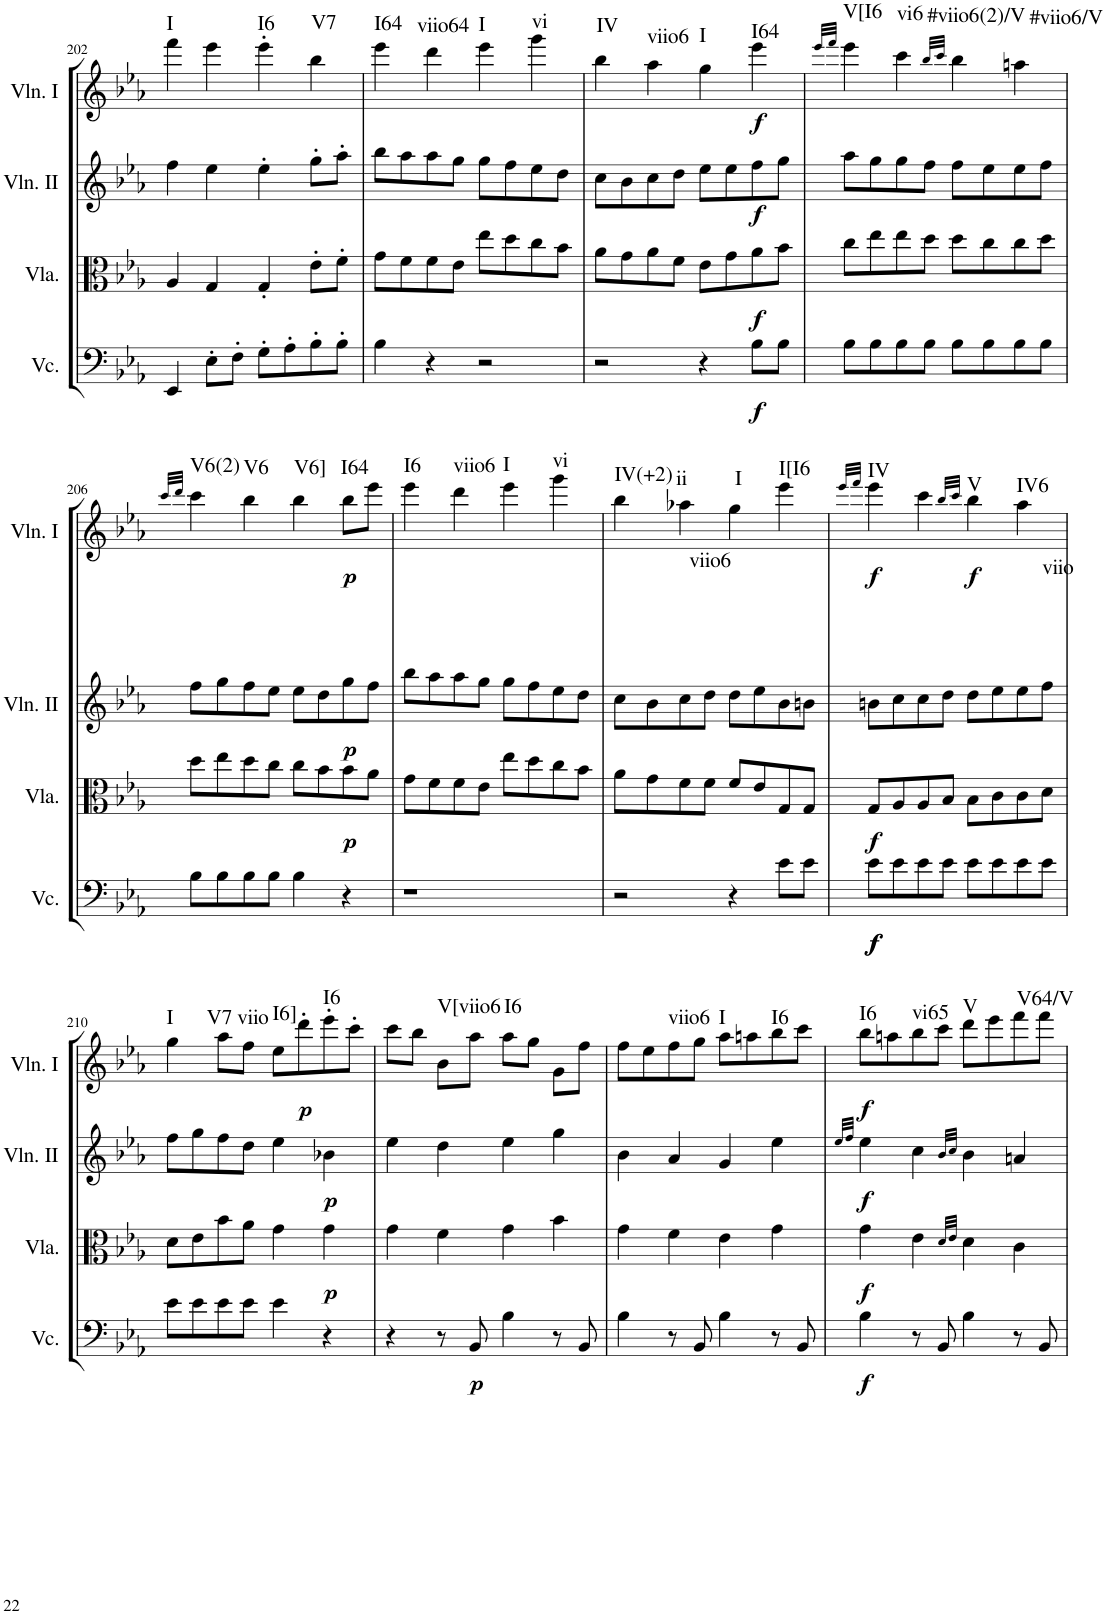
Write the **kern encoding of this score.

**kern	**dynam	**kern	**dynam	**kern	**dynam	**harte	**kern	**dynam	**harte
*part4	*part4	*part3	*part3	*part2	*part2	*part2	*part1	*part1	*part1
*staff4	*staff4	*staff3	*staff3	*staff2	*staff2	*	*staff1	*staff1	*
*I"Violoncello	*	*I"Viola	*	*I"Violin II	*	*	*I"Violin I	*	*
*I'Vc.	*	*I'Vla.	*	*I'Vln. II	*	*	*I'Vln. I	*	*
!!LO:PB:g=z
*clefF4	*	*clefC3	*	*clefG2	*	*	*clefG2	*	*
*k[b-e-a-]	*	*k[b-e-a-]	*	*k[b-e-a-]	*	*	*k[b-e-a-]	*	*
*M2/2	*	*M2/2	*	*M2/2	*	*	*M2/2	*	*
*met(c|)	*	*met(c|)	*	*met(c|)	*	*	*met(c|)	*	*
=202	=202	=202	=202	=202	=202	=202	=202	=202	=202
!	!	!	!	!	!	!	!	!	!LO:H:kt=I
4EE-/	.	4A-/	.	4ff\	.	.	4fff\	.	N
8E-'\L	.	4G/	.	4ee-\	.	.	4eee-\	.	.
8F'\J	.	.	.	.	.	.	.	.	.
!	!	!	!	!	!	!	!	!	!LO:H:kt=I6
8G'\L	.	4G'/	.	4ee-'\	.	.	4eee-'\	.	N
8A-'\	.	.	.	.	.	.	.	.	.
!	!	!	!	!	!	!	!	!	!LO:H:kt=V7
8B-'\	.	8e-'\L	.	8gg'\L	.	.	4bb-\	.	N
8B-'\J	.	8f'\J	.	8aa-'\J	.	.	.	.	.
=203	=203	=203	=203	=203	=203	=203	=203	=203	=203
!	!	!	!	!	!	!	!	!	!LO:H:kt=I64
4B-\	.	8g\L	.	8bb-\L	.	.	4eee-\	.	N
.	.	8f\	.	8aa-\	.	.	.	.	.
!	!	!	!	!	!	!	!	!	!LO:H:kt=viio64
4r	.	8f\	.	8aa-\	.	.	4ddd\	.	N
.	.	8e-\J	.	8gg\J	.	.	.	.	.
!	!	!	!	!	!	!	!	!	!LO:H:kt=I
2r	.	8ee-\L	.	8gg\L	.	.	4eee-\	.	N
.	.	8dd\	.	8ff\	.	.	.	.	.
!	!	!	!	!	!	!	!	!	!LO:H:kt=vi
.	.	8cc\	.	8ee-\	.	.	4ggg\	.	N
.	.	8b-\J	.	8dd\J	.	.	.	.	.
=204	=204	=204	=204	=204	=204	=204	=204	=204	=204
!	!	!	!	!	!	!	!	!	!LO:H:kt=IV
2r	.	8a-\L	.	8cc\L	.	.	4bb-\	.	N
.	.	8g\	.	8b-\	.	.	.	.	.
!	!	!	!	!	!	!	!	!	!LO:H:kt=viio6
.	.	8a-\	.	8cc\	.	.	4aa-\	.	N
.	.	8f\J	.	8dd\J	.	.	.	.	.
!	!	!	!	!	!	!	!	!	!LO:H:kt=I
4r	.	8e-\L	.	8ee-\L	.	.	4gg\	.	N
.	.	8g\	.	8ee-\	.	.	.	.	.
!	!LO:DY:b	!	!LO:DY:b	!	!LO:DY:b	!	!	!LO:DY:b	!LO:H:kt=I64
8B-\L	f	8a-\	f	8ff\	f	.	4eee-\	f	N
8B-\J	.	8b-\J	.	8gg\J	.	.	.	.	.
=205	=205	=205	=205	=205	=205	=205	=205	=205	=205
.	.	.	.	.	.	.	32qeee-/LLL	.	.
.	.	.	.	.	.	.	32qfff/JJJ	.	.
!	!	!	!	!	!	!	!	!	!LO:H:kt=V[I6
8B-\L	.	8cc\L	.	8aa-\L	.	.	4eee-\	.	N
8B-\	.	8ee-\	.	8gg\	.	.	.	.	.
!	!	!	!	!	!	!	!	!	!LO:H:kt=vi6
8B-\	.	8ee-\	.	8gg\	.	.	4ccc\	.	N
8B-\J	.	8dd\J	.	8ff\J	.	.	.	.	.
.	.	.	.	.	.	.	32qbb-/LLL	.	.
.	.	.	.	.	.	.	32qccc/JJJ	.	.
!	!	!	!	!	!	!	!	!	!LO:H:kt=#viio6(2)/V
8B-\L	.	8dd\L	.	8ff\L	.	.	4bb-\	.	N
8B-\	.	8cc\	.	8ee-\	.	.	.	.	.
!	!	!	!	!	!	!	!	!	!LO:H:kt=#viio6/V
8B-\	.	8cc\	.	8ee-\	.	.	4aan\	.	N
8B-\J	.	8dd\J	.	8ff\J	.	.	.	.	.
!!LO:LB:g=z
=206	=206	=206	=206	=206	=206	=206	=206	=206	=206
.	.	.	.	.	.	.	32qccc/LLL	.	.
.	.	.	.	.	.	.	32qddd/JJJ	.	.
!	!	!	!	!	!	!	!	!	!LO:H:kt=V6(2)
8B-\L	.	8dd\L	.	8ff\L	.	.	4ccc\	.	N
8B-\	.	8ee-\	.	8gg\	.	.	.	.	.
!	!	!	!	!	!	!	!	!	!LO:H:kt=V6
8B-\	.	8dd\	.	8ff\	.	.	4bb-\	.	N
8B-\J	.	8cc\J	.	8ee-\J	.	.	.	.	.
!	!	!	!	!	!	!	!	!	!LO:H:kt=V6]
4B-\	.	8cc\L	.	8ee-\L	.	.	4bb-\	.	N
.	.	8b-\	.	8dd\	.	.	.	.	.
!	!	!	!LO:DY:b	!	!LO:DY:b	!	!	!LO:DY:b	!LO:H:kt=I64
4r	.	8b-\	p	8gg\	p	.	8bb-\L	p	N
.	.	8a-\J	.	8ff\J	.	.	8eee-\J	.	.
=207	=207	=207	=207	=207	=207	=207	=207	=207	=207
!	!	!	!	!	!	!	!	!	!LO:H:kt=I6
1r	.	8g\L	.	8bb-\L	.	.	4eee-\	.	N
.	.	8f\	.	8aa-\	.	.	.	.	.
!	!	!	!	!	!	!	!	!	!LO:H:kt=viio6
.	.	8f\	.	8aa-\	.	.	4ddd\	.	N
.	.	8e-\J	.	8gg\J	.	.	.	.	.
!	!	!	!	!	!	!	!	!	!LO:H:kt=I
.	.	8ee-\L	.	8gg\L	.	.	4eee-\	.	N
.	.	8dd\	.	8ff\	.	.	.	.	.
!	!	!	!	!	!	!	!	!	!LO:H:kt=vi
.	.	8cc\	.	8ee-\	.	.	4ggg\	.	N
.	.	8b-\J	.	8dd\J	.	.	.	.	.
=208	=208	=208	=208	=208	=208	=208	=208	=208	=208
!	!	!	!	!	!	!	!	!	!LO:H:kt=IV(+2)
2r	.	8a-\L	.	8cc\L	.	.	4bb-\	.	N
.	.	8g\	.	8b-\	.	.	.	.	.
!	!	!	!	!	!	!	!	!	!LO:H:kt=ii
.	.	8f\	.	8cc\	.	.	4aa-X\	.	N
!	!	!	!	!	!	!LO:H:kt=viio6	!	!	!
.	.	8f\J	.	8dd\J	.	N	.	.	.
!	!	!	!	!	!	!	!	!	!LO:H:kt=I
4r	.	8f/L	.	8dd\L	.	.	4gg\	.	N
.	.	8e-/	.	8ee-\	.	.	.	.	.
!	!	!	!	!	!	!	!	!	!LO:H:kt=I[I6
8e-\L	.	8G/	.	8b-\	.	.	4eee-\	.	N
8e-\J	.	8G/J	.	8bn\J	.	.	.	.	.
=209	=209	=209	=209	=209	=209	=209	=209	=209	=209
.	.	.	.	.	.	.	32qeee-/LLL	.	.
.	.	.	.	.	.	.	32qfff/JJJ	.	.
!	!LO:DY:b	!	!	!	!	!	!	!	!
!	!LO:DY:n=1:b	!	!LO:DY:b	!	!	!	!	!LO:DY:b	!LO:H:kt=IV
8e-\L	f f	8G/L	f	8bn\L	.	.	4eee-\	f	N
8e-\	.	8A-/	.	8cc\	.	.	.	.	.
8e-\	.	8A-/	.	8cc\	.	.	4ccc\	.	.
8e-\J	.	8B-/J	.	8dd\J	.	.	.	.	.
.	.	.	.	.	.	.	32qbb-/LLL	.	.
.	.	.	.	.	.	.	32qccc/JJJ	.	.
!	!	!	!	!	!	!	!	!LO:DY:b	!LO:H:kt=V
8e-\L	.	8B-\L	.	8dd\L	.	.	4bb-\	f	N
8e-\	.	8c\	.	8ee-\	.	.	.	.	.
!	!	!	!	!	!	!	!	!	!LO:H:kt=IV6
8e-\	.	8c\	.	8ee-\	.	.	4aa-\	.	N
!	!	!	!	!	!	!LO:H:kt=viio	!	!	!
8e-\J	.	8d\J	.	8ff\J	.	N	.	.	.
!!LO:LB:g=z
=210	=210	=210	=210	=210	=210	=210	=210	=210	=210
!	!	!	!	!	!	!	!	!	!LO:H:kt=I
8e-\L	.	8d\L	.	8ff\L	.	.	4gg\	.	N
8e-\	.	8e-\	.	8gg\	.	.	.	.	.
!	!	!	!	!	!	!	!	!	!LO:H:kt=V7
8e-\	.	8b-\	.	8ff\	.	.	8aa-\L	.	N
!	!	!	!	!	!	!	!	!	!LO:H:kt=viio
8e-\J	.	8a-\J	.	8dd\J	.	.	8ff\J	.	N
!	!	!	!	!	!	!	!	!	!LO:H:kt=I6]
4e-\	.	4g\	.	4ee-\	.	.	8ee-\L	.	N
!	!	!	!	!	!	!	!	!LO:DY:b	!
.	.	.	.	.	.	.	8ddd'\	p	.
!	!	!	!LO:DY:b	!	!LO:DY:b	!	!	!	!LO:H:kt=I6
4r	.	4g\	p	4b-X\	p	.	8eee-'\	.	N
.	.	.	.	.	.	.	8ccc'\J	.	.
=211	=211	=211	=211	=211	=211	=211	=211	=211	=211
4r	.	4g\	.	4ee-\	.	.	8ccc\L	.	.
.	.	.	.	.	.	.	8bb-\J	.	.
!	!	!	!	!	!	!	!	!	!LO:H:kt=V[viio6
8r	.	4f\	.	4dd\	.	.	8b-\L	.	N
!	!LO:DY:b	!	!	!	!	!	!	!	!
8BB-/	p	.	.	.	.	.	8aa-\J	.	.
!	!	!	!	!	!	!	!	!	!LO:H:kt=I6
4B-\	.	4g\	.	4ee-\	.	.	8aa-\L	.	N
.	.	.	.	.	.	.	8gg\J	.	.
8r	.	4b-\	.	4gg\	.	.	8g\L	.	.
8BB-/	.	.	.	.	.	.	8ff\J	.	.
=212	=212	=212	=212	=212	=212	=212	=212	=212	=212
4B-\	.	4g\	.	4b-\	.	.	8ff\L	.	.
.	.	.	.	.	.	.	8ee-\	.	.
!	!	!	!	!	!	!	!	!	!LO:H:kt=viio6
8r	.	4f\	.	4a-/	.	.	8ff\	.	N
8BB-/	.	.	.	.	.	.	8gg\J	.	.
!	!	!	!	!	!	!	!	!	!LO:H:kt=I
4B-\	.	4e-\	.	4g/	.	.	8aa-\L	.	N
.	.	.	.	.	.	.	8aan\	.	.
!	!	!	!	!	!	!	!	!	!LO:H:kt=I6
8r	.	4g\	.	4ee-\	.	.	8bb-\	.	N
8BB-/	.	.	.	.	.	.	8ccc\J	.	.
=213	=213	=213	=213	=213	=213	=213	=213	=213	=213
.	.	.	.	32qee-/LLL	.	.	.	.	.
.	.	.	.	32qff/JJJ	.	.	.	.	.
!	!LO:DY:b	!	!LO:DY:b	!	!LO:DY:b	!	!	!LO:DY:b	!LO:H:kt=I6
4B-\	f	4g\	f	4ee-\	f	.	8bb-\L	f	N
.	.	.	.	.	.	.	8aan\	.	.
!	!	!	!	!	!	!	!	!	!LO:H:kt=vi65
8r	.	4e-\	.	4cc\	.	.	8bb-\	.	N
8BB-/	.	.	.	.	.	.	8ccc\J	.	.
.	.	32qd/LLL	.	32qb-/LLL	.	.	.	.	.
.	.	32qe-/JJJ	.	32qcc/JJJ	.	.	.	.	.
!	!	!	!	!	!	!	!	!	!LO:H:kt=V
4B-\	.	4d\	.	4b-\	.	.	8ddd\L	.	N
.	.	.	.	.	.	.	8eee-\	.	.
!	!	!	!	!	!	!	!	!	!LO:H:kt=V64/V
8r	.	4c\	.	4an/	.	.	8fff\	.	N
8BB-/	.	.	.	.	.	.	8fff\J	.	.
=	=	=	=	=	=	=	=	=	=
*-	*-	*-	*-	*-	*-	*-	*-	*-	*-
